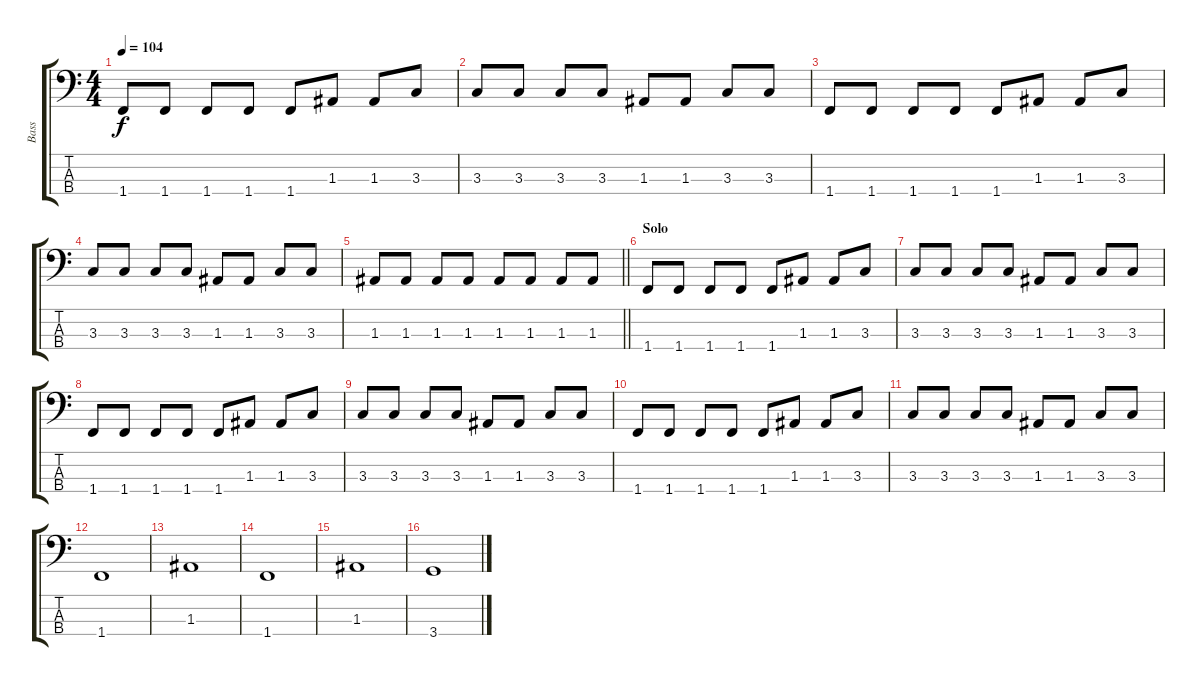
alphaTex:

\track ("Bass" "Bass") {instrument electricbassfinger}
\staff {score tabs}
\tuning (G2 D2 A1 E1) {hide}
\ts (4 4)
\tempo 104
\clef f4
\ks c
1.4.8{dy f} 1.4.8 1.4.8 1.4.8 1.4.8 1.3.8 1.3.8 3.3.8 |
3.3.8 3.3.8 3.3.8 3.3.8 1.3.8 1.3.8 3.3.8 3.3.8 |
1.4.8 1.4.8 1.4.8 1.4.8 1.4.8 1.3.8 1.3.8 3.3.8 |
3.3.8 3.3.8 3.3.8 3.3.8 1.3.8 1.3.8 3.3.8 3.3.8 |
\barLineRight lightlight
1.3.8 1.3.8 1.3.8 1.3.8 1.3.8 1.3.8 1.3.8 1.3.8 |
\section ("" "Solo ")
1.4.8 1.4.8 1.4.8 1.4.8 1.4.8 1.3.8 1.3.8 3.3.8 |
3.3.8 3.3.8 3.3.8 3.3.8 1.3.8 1.3.8 3.3.8 3.3.8 |
1.4.8 1.4.8 1.4.8 1.4.8 1.4.8 1.3.8 1.3.8 3.3.8 |
3.3.8 3.3.8 3.3.8 3.3.8 1.3.8 1.3.8 3.3.8 3.3.8 |
1.4.8 1.4.8 1.4.8 1.4.8 1.4.8 1.3.8 1.3.8 3.3.8 |
3.3.8 3.3.8 3.3.8 3.3.8 1.3.8 1.3.8 3.3.8 3.3.8 |
1.4.1 |
1.3.1 |
1.4.1 |
1.3.1 |
3.4.1
